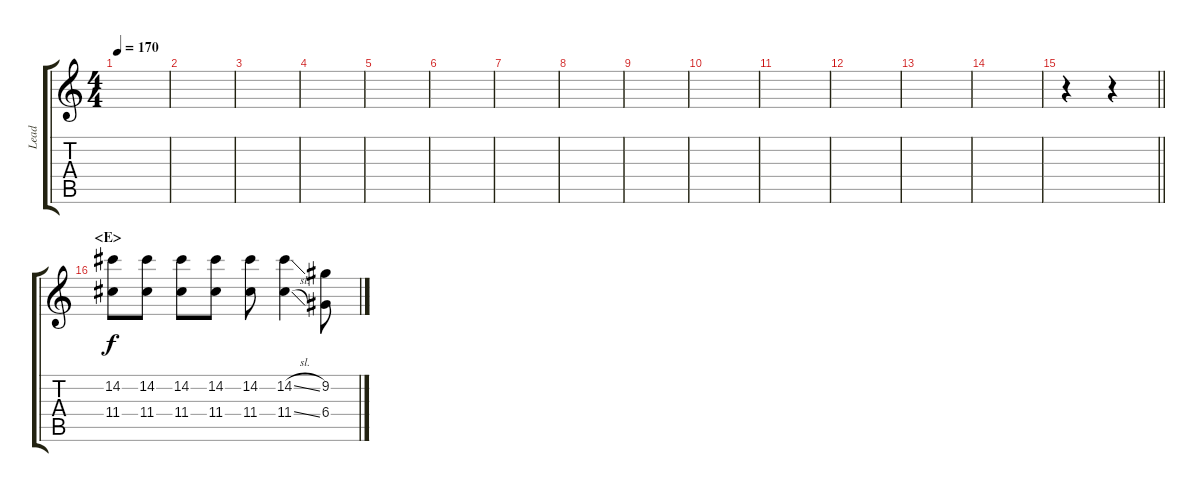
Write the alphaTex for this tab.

\track ("Lead" "Lead") {instrument overdrivenguitar}
\staff {score tabs}
\tuning (E4 B3 G3 D3 A2 E2) {hide}
\ts (4 4)
\tempo 170
\clef g2
\ks c
|
|
|
|
|
|
|
|
|
|
|
|
|
|
\barLineRight lightlight
r.4 r.4 |
\section ("" "<E>")
(14.2 11.4).8 (14.2 11.4).8 (14.2 11.4).8 (14.2 11.4).8 (14.2 11.4).8 (14.2{sl} 11.4{sl}).4 (9.2 6.4).8
